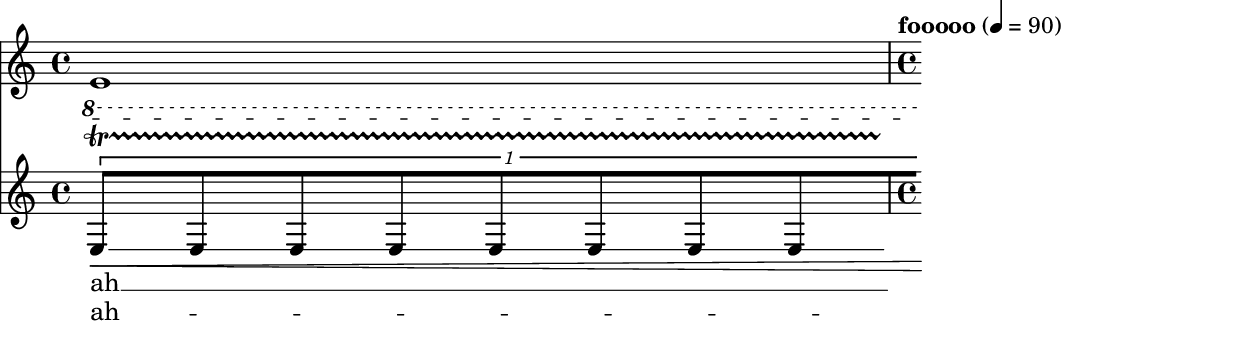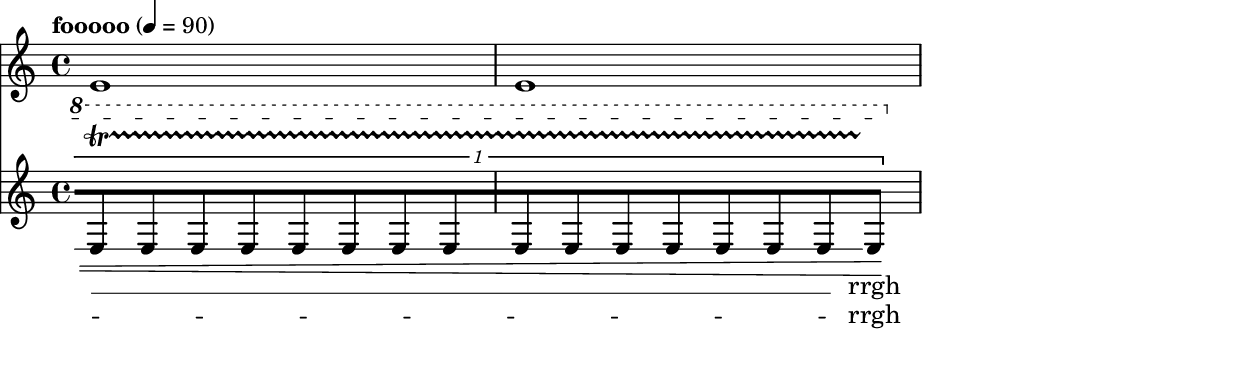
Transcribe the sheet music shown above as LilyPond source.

%% Generated by lilypond-book
%% Options: [exampleindent=10.16\mm,indent=0\mm,line-width=160\mm]
\include "lilypond-book-preamble.ly"


% ****************************************************************
% Start cut-&-pastable-section
% ****************************************************************

#(ly:set-option 'eps-box-padding 3.000000)



\paper {
  indent = 0\mm
  line-width = 160\mm
  % offset the left padding, also add 1mm as lilypond creates cropped
  % images with a little space on the right
  line-width = #(- line-width (* mm  3.000000) (* mm 1))
}

\layout {
  
}




% ****************************************************************
% ly snippet:
% ****************************************************************
\sourcefilename "/lilypond-2.24.3/input/regression/metronome-mark-broken-bound.ly"
\sourcefileline 0
\version "2.17.11"

\header {
texidoc = "A @code{MetronomeMark}, @code{RehearsalMark} and @code{BarNumber}
should not effect the starting point of spanners.
"
}

<<
 \new Staff {
   e'1 \time 4/4 \break |
   \tempo \markup { "fooooo" } 4 = 90
   e'1 |
   e'1 |
 }

 \new Staff {
   \override Score.MetronomeMark.break-visibility = #all-visible
   \override TupletBracket.breakable = ##t
   \override Beam.breakable = ##t
   \override Glissando.breakable = ##t

   \ottava #1 \tuplet 1/1 { e'8\<\startTextSpan\startTrillSpan\glissando
     [ \override NoteColumn.glissando-skip = ##t\repeat unfold 22 e'8
       \revert NoteColumn.glissando-skip e'8\!\stopTextSpan\stopTrillSpan ] } |
 }
 \addlyrics { ah __ \repeat unfold 21 { \skip 4 } _ rrgh }
 \addlyrics { ah --  \repeat unfold 21 { \skip 4 } _ rrgh }
>>

\layout {
 \context {
   \Voice
   \remove "Forbid_line_break_engraver"
 }
}



% ****************************************************************
% end ly snippet
% ****************************************************************
